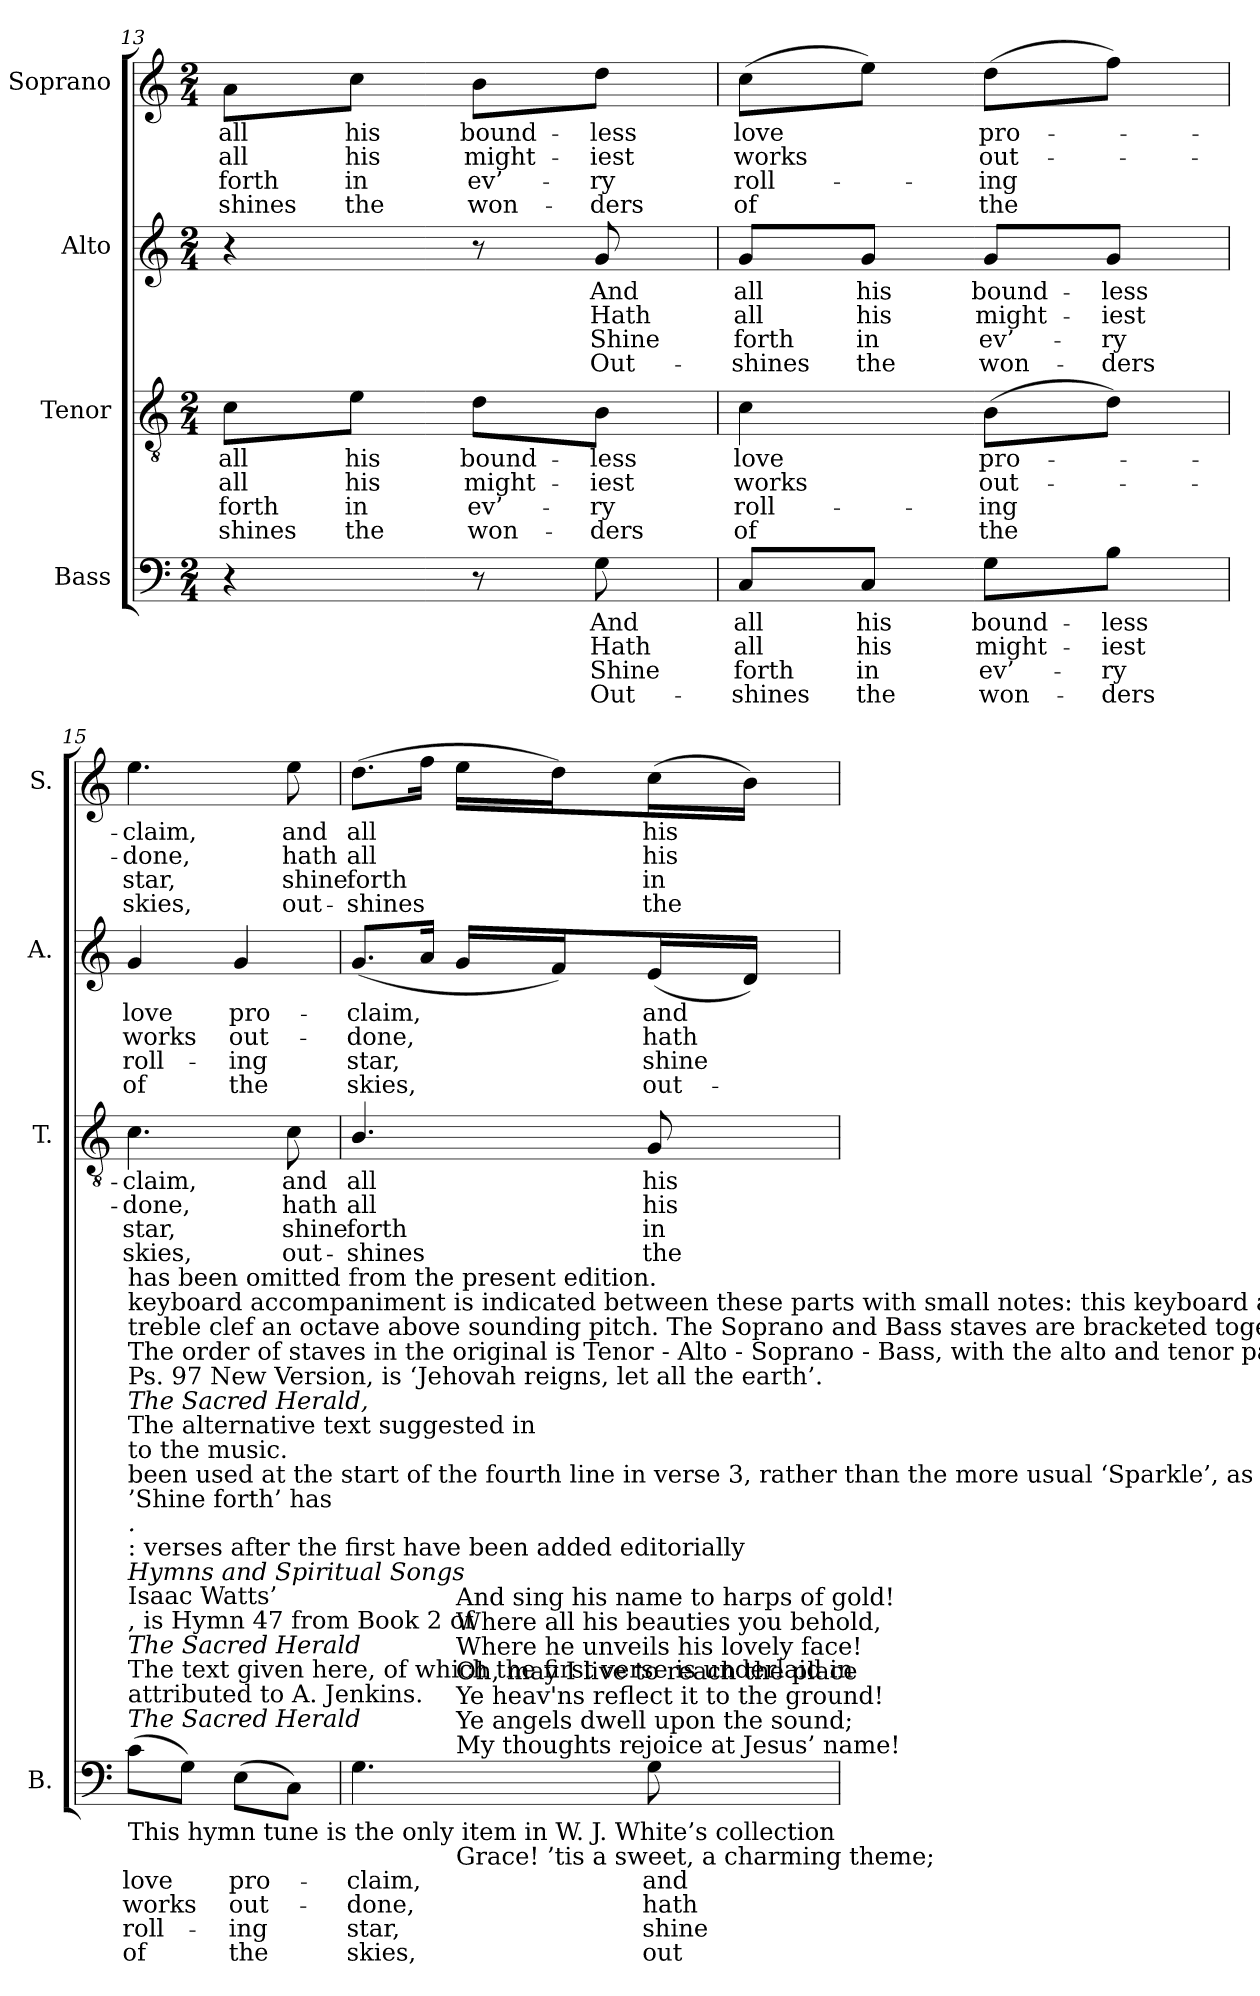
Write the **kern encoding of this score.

**kern	**text	**text	**text	**text	**kern	**text	**text	**text	**text	**kern	**text	**text	**text	**text	**kern	**text	**text	**text	**text
*part4	*part4	*part4	*part4	*part4	*part3	*part3	*part3	*part3	*part3	*part2	*part2	*part2	*part2	*part2	*part1	*part1	*part1	*part1	*part1
*staff4	*staff4	*staff4	*staff4	*staff4	*staff3	*staff3	*staff3	*staff3	*staff3	*staff2	*staff2	*staff2	*staff2	*staff2	*staff1	*staff1	*staff1	*staff1	*staff1
*I"Bass	*	*	*	*	*I"Tenor	*	*	*	*	*I"Alto	*	*	*	*	*I"Soprano	*	*	*	*
*I'B.	*	*	*	*	*I'T.	*	*	*	*	*I'A.	*	*	*	*	*I'S.	*	*	*	*
*clefF4	*	*	*	*	*clefGv2	*	*	*	*	*clefG2	*	*	*	*	*clefG2	*	*	*	*
*	*	*	*	*	*ITrd7c12	*	*	*	*	*	*	*	*	*	*	*	*	*	*
*k[]	*	*	*	*	*k[]	*	*	*	*	*k[]	*	*	*	*	*k[]	*	*	*	*
*C:	*	*	*	*	*C:	*	*	*	*	*C:	*	*	*	*	*C:	*	*	*	*
*M2/4	*	*	*	*	*M2/4	*	*	*	*	*M2/4	*	*	*	*	*M2/4	*	*	*	*
=13	=13	=13	=13	=13	=13	=13	=13	=13	=13	=13	=13	=13	=13	=13	=13	=13	=13	=13	=13
!	!	!	!	!	!	!LO:LY:b:color=#000000	!LO:LY:b:color=#000000	!LO:LY:b:color=#000000	!LO:LY:b:color=#000000	!	!	!	!	!	!	!	!	!	!
!	!	!	!	!	!	!	!	!	!	!	!	!	!	!	!	!LO:LY:b:color=#000000	!LO:LY:b:color=#000000	!LO:LY:b:color=#000000	!LO:LY:b:color=#000000
4r	.	.	.	.	8Ci\L	all	all	-forth	shines	4r	.	.	.	.	8ai\L	all	all	forth	-shines
!	!	!	!	!	!	!LO:LY:b:color=#000000	!LO:LY:b:color=#000000	!LO:LY:b:color=#000000	!LO:LY:b:color=#000000	!	!	!	!	!	!	!	!	!	!
!	!	!	!	!	!	!	!	!	!	!	!	!	!	!	!	!LO:LY:b:color=#000000	!LO:LY:b:color=#000000	!LO:LY:b:color=#000000	!LO:LY:b:color=#000000
.	.	.	.	.	8Ei\J	his	his	in	the	.	.	.	.	.	8cci\J	his	his	in	the
!	!	!	!	!	!	!LO:LY:b:color=#000000	!LO:LY:b:color=#000000	!LO:LY:b:color=#000000	!LO:LY:b:color=#000000	!	!	!	!	!	!	!	!	!	!
!	!	!	!	!	!	!	!	!	!	!	!	!	!	!	!	!LO:LY:b:color=#000000	!LO:LY:b:color=#000000	!LO:LY:b:color=#000000	!LO:LY:b:color=#000000
8r	.	.	.	.	8Di\L	bound-	might-	ev’-	-won-	8r	.	.	.	.	8bi\L	bound-	might-	ev’-	-won-
!	!LO:LY:b:color=#000000	!LO:LY:b:color=#000000	!LO:LY:b:color=#000000	!LO:LY:b:color=#000000	!	!	!	!	!	!	!	!	!	!	!	!	!	!	!
!	!	!	!	!	!	!LO:LY:b:color=#000000	!LO:LY:b:color=#000000	!LO:LY:b:color=#000000	!LO:LY:b:color=#000000	!	!	!	!	!	!	!	!	!	!
!	!	!	!	!	!	!	!	!	!	!	!LO:LY:b:color=#000000	!LO:LY:b:color=#000000	!LO:LY:b:color=#000000	!LO:LY:b:color=#000000	!	!	!	!	!
!	!	!	!	!	!	!	!	!	!	!	!	!	!	!	!	!LO:LY:b:color=#000000	!LO:LY:b:color=#000000	!LO:LY:b:color=#000000	!LO:LY:b:color=#000000
8Gi\	And	Hath	Shine	Out-	8BBi\J	-less	-iest	-ry	ders	8gi/	And	Hath	Shine	Out-	8ddi\J	-less	-iest	-ry	ders
=14	=14	=14	=14	=14	=14	=14	=14	=14	=14	=14	=14	=14	=14	=14	=14	=14	=14	=14	=14
!	!LO:LY:b:color=#000000	!LO:LY:b:color=#000000	!LO:LY:b:color=#000000	!LO:LY:b:color=#000000	!	!	!	!	!	!	!	!	!	!	!	!	!	!	!
!	!	!	!	!	!	!LO:LY:b:color=#000000	!LO:LY:b:color=#000000	!LO:LY:b:color=#000000	!LO:LY:b:color=#000000	!	!	!	!	!	!	!	!	!	!
!	!	!	!	!	!	!	!	!	!	!	!LO:LY:b:color=#000000	!LO:LY:b:color=#000000	!LO:LY:b:color=#000000	!LO:LY:b:color=#000000	!	!	!	!	!
!	!	!	!	!	!	!	!	!	!	!	!	!	!	!	!	!LO:LY:b:color=#000000	!LO:LY:b:color=#000000	!LO:LY:b:color=#000000	!LO:LY:b:color=#000000
8Ci/L	all	all	-forth	shines	4Ci\	love	works	roll-	-of	8gi/L	all	all	-forth	shines	(8cci\L	love	works	roll-	-of
!	!LO:LY:b:color=#000000	!LO:LY:b:color=#000000	!LO:LY:b:color=#000000	!LO:LY:b:color=#000000	!	!	!	!	!	!	!	!	!	!	!	!	!	!	!
!	!	!	!	!	!	!	!	!	!	!	!LO:LY:b:color=#000000	!LO:LY:b:color=#000000	!LO:LY:b:color=#000000	!LO:LY:b:color=#000000	!	!	!	!	!
8Ci/J	his	his	in	the	.	.	.	.	.	8gi/J	his	his	in	the	8eei\J)	.	.	.	.
!	!LO:LY:b:color=#000000	!LO:LY:b:color=#000000	!LO:LY:b:color=#000000	!LO:LY:b:color=#000000	!	!	!	!	!	!	!	!	!	!	!	!	!	!	!
!	!	!	!	!	!	!LO:LY:b:color=#000000	!LO:LY:b:color=#000000	!LO:LY:b:color=#000000	!LO:LY:b:color=#000000	!	!	!	!	!	!	!	!	!	!
!	!	!	!	!	!	!	!	!	!	!	!LO:LY:b:color=#000000	!LO:LY:b:color=#000000	!LO:LY:b:color=#000000	!LO:LY:b:color=#000000	!	!	!	!	!
!	!	!	!	!	!	!	!	!	!	!	!	!	!	!	!	!LO:LY:b:color=#000000	!LO:LY:b:color=#000000	!LO:LY:b:color=#000000	!LO:LY:b:color=#000000
8Gi\L	bound-	might-	ev’-	-won-	(8BBi\L	pro-	out-	ing	the	8gi/L	bound-	might-	ev’-	-won-	(8ddi\L	pro-	out-	ing	the
!	!LO:LY:b:color=#000000	!LO:LY:b:color=#000000	!LO:LY:b:color=#000000	!LO:LY:b:color=#000000	!	!	!	!	!	!	!	!	!	!	!	!	!	!	!
!	!	!	!	!	!	!	!	!	!	!	!LO:LY:b:color=#000000	!LO:LY:b:color=#000000	!LO:LY:b:color=#000000	!LO:LY:b:color=#000000	!	!	!	!	!
8Bi\J	-less	-iest	-ry	ders	8Di\J)	.	.	.	.	8gi/J	-less	-iest	-ry	ders	8ffi\J)	.	.	.	.
!!LO:PB:g=z
=15	=15	=15	=15	=15	=15	=15	=15	=15	=15	=15	=15	=15	=15	=15	=15	=15	=15	=15	=15
!	!LO:LY:b:color=#000000	!LO:LY:b:color=#000000	!LO:LY:b:color=#000000	!LO:LY:b:color=#000000	!	!	!	!	!	!	!	!	!	!	!	!	!	!	!
!	!	!	!	!	!	!LO:LY:b:color=#000000	!LO:LY:b:color=#000000	!LO:LY:b:color=#000000	!LO:LY:b:color=#000000	!	!	!	!	!	!	!	!	!	!
!	!	!	!	!	!	!	!	!	!	!	!LO:LY:b:color=#000000	!LO:LY:b:color=#000000	!LO:LY:b:color=#000000	!LO:LY:b:color=#000000	!	!	!	!	!
!LO:TX:b:t=This hymn tune is the only item in W. J. White’s collection	!	!	!	!	!	!	!	!	!	!	!	!	!	!	!	!	!	!	!
!LO:TX:i:t=The Sacred Herald	!	!	!	!	!	!	!	!	!	!	!	!	!	!	!	!	!	!	!
!LO:TX:t=attributed to A. Jenkins.	!	!	!	!	!	!	!	!	!	!	!	!	!	!	!	!	!	!	!
!LO:TX:t=The text given here, of which the first verse is underlaid in	!	!	!	!	!	!	!	!	!	!	!	!	!	!	!	!	!	!	!
!LO:TX:i:t=The Sacred Herald	!	!	!	!	!	!	!	!	!	!	!	!	!	!	!	!	!	!	!
!LO:TX:t=, is Hymn 47 from Book 2 of	!	!	!	!	!	!	!	!	!	!	!	!	!	!	!	!	!	!	!
!LO:TX:t=Isaac Watts’	!	!	!	!	!	!	!	!	!	!	!	!	!	!	!	!	!	!	!
!LO:TX:i:t=Hymns and Spiritual Songs	!	!	!	!	!	!	!	!	!	!	!	!	!	!	!	!	!	!	!
!LO:TX:t=&colon; verses after the first have been added editorially	!	!	!	!	!	!	!	!	!	!	!	!	!	!	!	!	!	!	!
!LO:TX:i:t=.	!	!	!	!	!	!	!	!	!	!	!	!	!	!	!	!	!	!	!
!LO:TX:t=’Shine forth’ has	!	!	!	!	!	!	!	!	!	!	!	!	!	!	!	!	!	!	!
!LO:TX:t=been used at the start of the fourth line in verse 3, rather than the more usual ‘Sparkle’, as being better suited	!	!	!	!	!	!	!	!	!	!	!	!	!	!	!	!	!	!	!
!LO:TX:t=to the music.	!	!	!	!	!	!	!	!	!	!	!	!	!	!	!	!	!	!	!
!LO:TX:t=The alternative text suggested in	!	!	!	!	!	!	!	!	!	!	!	!	!	!	!	!	!	!	!
!LO:TX:i:t=The Sacred Herald,	!	!	!	!	!	!	!	!	!	!	!	!	!	!	!	!	!	!	!
!LO:TX:t=Ps. 97 New Version, is ‘Jehovah reigns, let all the earth’.	!	!	!	!	!	!	!	!	!	!	!	!	!	!	!	!	!	!	!
!LO:TX:t=The order of staves in the original is Tenor - Alto - Soprano - Bass, with the alto and tenor parts given in the	!	!	!	!	!	!	!	!	!	!	!	!	!	!	!	!	!	!	!
!LO:TX:t=treble clef an octave above sounding pitch. The Soprano and Bass staves are bracketed together and a	!	!	!	!	!	!	!	!	!	!	!	!	!	!	!	!	!	!	!
!LO:TX:t=keyboard accompaniment is indicated between these parts with small notes&colon; this keyboard accompaniment	!	!	!	!	!	!	!	!	!	!	!	!	!	!	!	!	!	!	!
!LO:TX:t=has been omitted from the present edition.	!	!	!	!	!	!	!	!	!	!	!	!	!	!	!	!	!	!	!
!	!	!	!	!	!	!	!	!	!	!	!	!	!	!	!	!LO:LY:b:color=#000000	!LO:LY:b:color=#000000	!LO:LY:b:color=#000000	!LO:LY:b:color=#000000
(8ci\L	love	works	roll-	-of	4.Ci\	-claim,	-done,	star,	skies,	4gi/	love	works	roll-	-of	4.eei\	-claim,	-done,	star,	skies,
8Gi\J)	.	.	.	.	.	.	.	.	.	.	.	.	.	.	.	.	.	.	.
!	!LO:LY:b:color=#000000	!LO:LY:b:color=#000000	!LO:LY:b:color=#000000	!LO:LY:b:color=#000000	!	!	!	!	!	!	!	!	!	!	!	!	!	!	!
!	!	!	!	!	!	!	!	!	!	!	!LO:LY:b:color=#000000	!LO:LY:b:color=#000000	!LO:LY:b:color=#000000	!LO:LY:b:color=#000000	!	!	!	!	!
(8Ei\L	pro-	out-	ing	the	.	.	.	.	.	4gi/	pro-	out-	ing	the	.	.	.	.	.
!	!	!	!	!	!	!LO:LY:b:color=#000000	!LO:LY:b:color=#000000	!LO:LY:b:color=#000000	!LO:LY:b:color=#000000	!	!	!	!	!	!	!	!	!	!
!	!	!	!	!	!	!	!	!	!	!	!	!	!	!	!	!LO:LY:b:color=#000000	!LO:LY:b:color=#000000	!LO:LY:b:color=#000000	!LO:LY:b:color=#000000
8Ci\J)	.	.	.	.	8Ci\	and	hath	shine	out-	.	.	.	.	.	8eei\	and	hath	shine	out-
=16	=16	=16	=16	=16	=16	=16	=16	=16	=16	=16	=16	=16	=16	=16	=16	=16	=16	=16	=16
!	!LO:LY:b:color=#000000	!LO:LY:b:color=#000000	!LO:LY:b:color=#000000	!LO:LY:b:color=#000000	!	!	!	!	!	!	!	!	!	!	!	!	!	!	!
!	!	!	!	!	!	!LO:LY:b:color=#000000	!LO:LY:b:color=#000000	!LO:LY:b:color=#000000	!LO:LY:b:color=#000000	!	!	!	!	!	!	!	!	!	!
!	!	!	!	!	!	!	!	!	!	!	!LO:LY:b:color=#000000	!LO:LY:b:color=#000000	!LO:LY:b:color=#000000	!LO:LY:b:color=#000000	!	!	!	!	!
!	!	!	!	!	!	!	!	!	!	!	!	!	!	!	!	!LO:LY:b:color=#000000	!LO:LY:b:color=#000000	!LO:LY:b:color=#000000	!LO:LY:b:color=#000000
*^	*	*	*	*	*	*	*	*	*	*	*	*	*	*	*	*	*	*	*
4.Gi\	4ryy	-claim,	-done,	star,	skies,	4.BBi/	all	all	-forth	shines	(8.gi/L	-claim,	-done,	star,	skies,	(8.ddi\L	all	all	forth	-shines
.	.	.	.	.	.	.	.	.	.	.	16ai/Jk	.	.	.	.	16ffi\Jk	.	.	.	.
!	!LO:TX:b:t=Grace! ’tis a sweet, a charming theme;	!	!	!	!	!	!	!	!	!	!	!	!	!	!	!	!	!	!	!
!	!LO:TX:t=My thoughts rejoice at Jesus’ name!	!	!	!	!	!	!	!	!	!	!	!	!	!	!	!	!	!	!	!
!	!LO:TX:t=Ye angels dwell upon the sound;	!	!	!	!	!	!	!	!	!	!	!	!	!	!	!	!	!	!	!
!	!LO:TX:t=Ye heav'ns reflect it to the ground!	!	!	!	!	!	!	!	!	!	!	!	!	!	!	!	!	!	!	!
!	!LO:TX:t=Oh, may I live to reach the place	!	!	!	!	!	!	!	!	!	!	!	!	!	!	!	!	!	!	!
!	!LO:TX:t=Where he unveils his lovely face!	!	!	!	!	!	!	!	!	!	!	!	!	!	!	!	!	!	!	!
!	!LO:TX:t=Where all his beauties you behold,	!	!	!	!	!	!	!	!	!	!	!	!	!	!	!	!	!	!	!
!	!LO:TX:t=And sing his name to harps of gold!	!	!	!	!	!	!	!	!	!	!	!	!	!	!	!	!	!	!	!
.	4ryy	.	.	.	.	.	.	.	.	.	16gi/LL	.	.	.	.	16eei\LL	.	.	.	.
.	.	.	.	.	.	.	.	.	.	.	16fi/J)	.	.	.	.	16ddi\J)	.	.	.	.
!	!	!LO:LY:b:color=#000000	!LO:LY:b:color=#000000	!LO:LY:b:color=#000000	!LO:LY:b:color=#000000	!	!	!	!	!	!	!	!	!	!	!	!	!	!	!
!	!	!	!	!	!	!	!LO:LY:b:color=#000000	!LO:LY:b:color=#000000	!LO:LY:b:color=#000000	!LO:LY:b:color=#000000	!	!	!	!	!	!	!	!	!	!
!	!	!	!	!	!	!	!	!	!	!	!	!LO:LY:b:color=#000000	!LO:LY:b:color=#000000	!LO:LY:b:color=#000000	!LO:LY:b:color=#000000	!	!	!	!	!
!	!	!	!	!	!	!	!	!	!	!	!	!	!	!	!	!	!LO:LY:b:color=#000000	!LO:LY:b:color=#000000	!LO:LY:b:color=#000000	!LO:LY:b:color=#000000
8Gi\	.	and	hath	shine	out-	8GGi/	his	his	in	the	(16ei/L	and	hath	shine	out-	(16cci\L	his	his	in	the
.	.	.	.	.	.	.	.	.	.	.	16di/JJ)	.	.	.	.	16bi\JJ)	.	.	.	.
*v	*v	*	*	*	*	*	*	*	*	*	*	*	*	*	*	*	*	*	*	*
=	=	=	=	=	=	=	=	=	=	=	=	=	=	=	=	=	=	=	=
*-	*-	*-	*-	*-	*-	*-	*-	*-	*-	*-	*-	*-	*-	*-	*-	*-	*-	*-	*-
